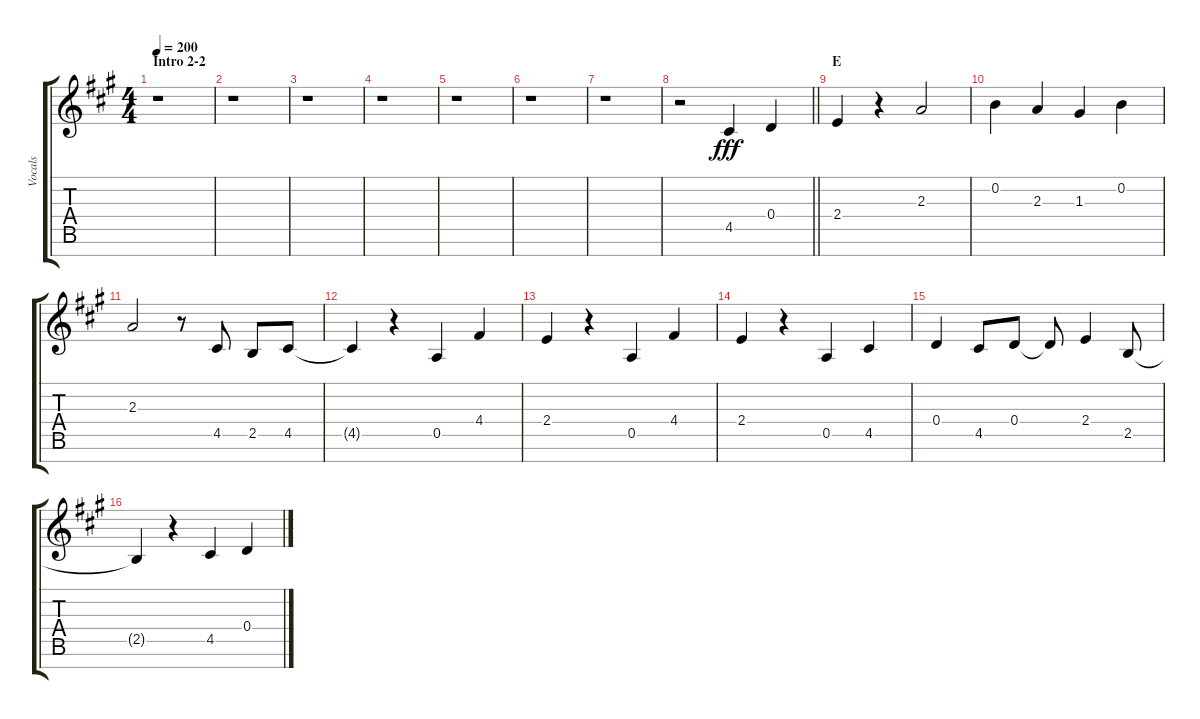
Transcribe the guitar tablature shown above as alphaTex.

\track ("Vocals" "Vocals") {instrument voiceoohs}
\staff {score tabs}
\tuning (E5 B4 G4 D4 A3 E3 B2) {hide}
\ts (4 4)
\section ("" "Intro 2-2")
\tempo 200
\clef g2
\ks a
r.1{dy fff} |
r.1 |
r.1 |
r.1 |
r.1 |
r.1 |
r.1 |
\barLineRight lightlight
r.2 4.5.4 0.4.4 |
\section ("" "E")
2.4.4 r.4 2.3.2 |
0.2.4 2.3.4 1.3.4 0.2.4 |
2.3.2 r.8 4.5.8 2.5.8 4.5.8 |
4.5{t}.4 r.4 0.5.4 4.4.4 |
2.4.4 r.4 0.5.4 4.4.4 |
2.4.4 r.4 0.5.4 4.5.4 |
0.4.4 4.5.8 0.4.8 0.4{t}.8 2.4.4 2.5.8 |
2.5{t}.4 r.4 4.5.4 0.4.4
